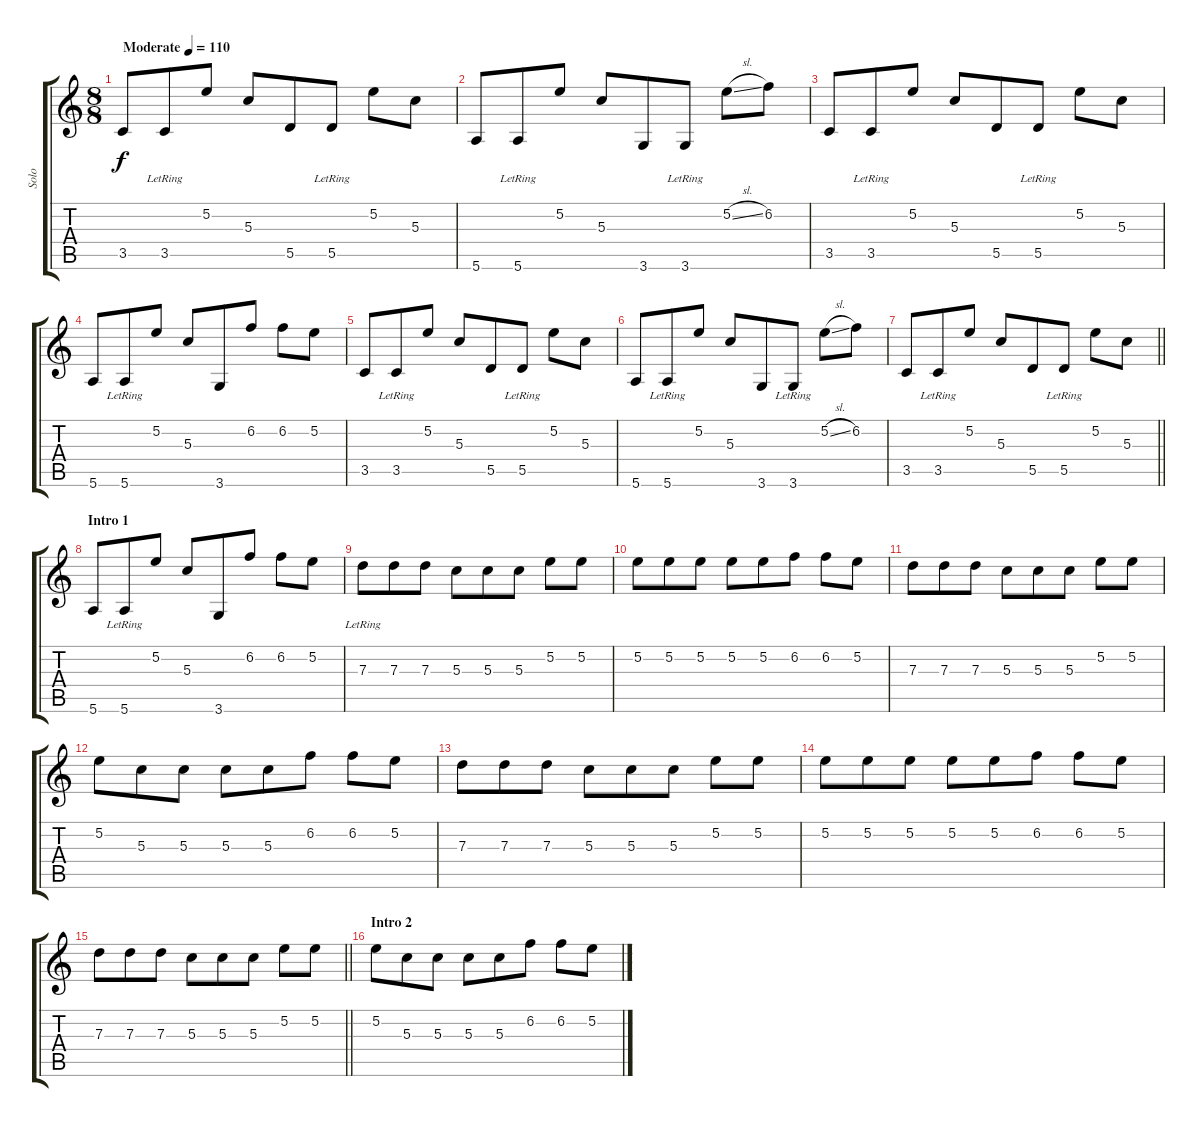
\track ("Solo" "Solo") {instrument electricguitarjazz}
\staff {score tabs}
\tuning (E4 B3 G3 D3 A2 E2) {hide}
\ts (8 8)
\tempo (110 "Moderate")
\clef g2
\ks c
3.5.8{dy f instrument electricguitarjazz} 3.5{lr}.8 5.2.8 5.3.8 5.5.8 5.5{lr}.8 5.2.8 5.3.8 |
5.6.8 5.6{lr}.8 5.2.8 5.3.8 3.6.8 3.6{lr}.8 5.2{sl}.8 6.2.8 |
3.5.8 3.5{lr}.8 5.2.8 5.3.8 5.5.8 5.5{lr}.8 5.2.8 5.3.8 |
5.6.8 5.6{lr}.8 5.2.8 5.3.8 3.6.8 6.2.8 6.2.8 5.2.8 |
3.5.8 3.5{lr}.8 5.2.8 5.3.8 5.5.8 5.5{lr}.8 5.2.8 5.3.8 |
5.6.8 5.6{lr}.8 5.2.8 5.3.8 3.6.8 3.6{lr}.8 5.2{sl}.8 6.2.8 |
\barLineRight lightlight
3.5.8 3.5{lr}.8 5.2.8 5.3.8 5.5.8 5.5{lr}.8 5.2.8 5.3.8 |
\section ("" "Intro 1")
5.6.8 5.6{lr}.8 5.2.8 5.3.8 3.6.8 6.2.8 6.2.8 5.2.8 |
7.3{lr}.8 7.3.8 7.3.8 5.3.8 5.3.8 5.3.8 5.2.8 5.2.8 |
5.2.8 5.2.8 5.2.8 5.2.8 5.2.8 6.2.8 6.2.8 5.2.8 |
7.3.8 7.3.8 7.3.8 5.3.8 5.3.8 5.3.8 5.2.8 5.2.8 |
5.2.8 5.3.8 5.3.8 5.3.8 5.3.8 6.2.8 6.2.8 5.2.8 |
7.3.8 7.3.8 7.3.8 5.3.8 5.3.8 5.3.8 5.2.8 5.2.8 |
5.2.8 5.2.8 5.2.8 5.2.8 5.2.8 6.2.8 6.2.8 5.2.8 |
\barLineRight lightlight
7.3.8 7.3.8 7.3.8 5.3.8 5.3.8 5.3.8 5.2.8 5.2.8 |
\section ("" "Intro 2")
5.2.8 5.3.8 5.3.8 5.3.8 5.3.8 6.2.8 6.2.8 5.2.8
